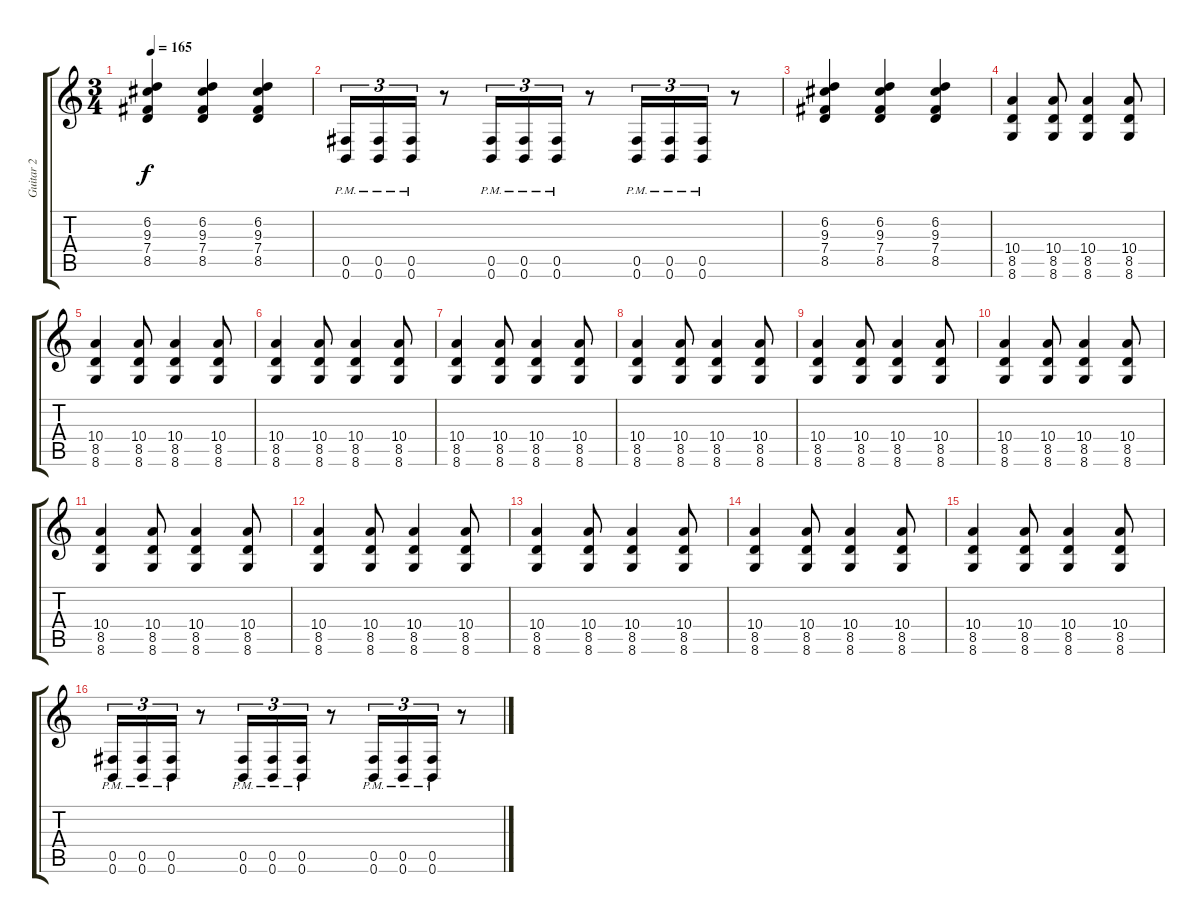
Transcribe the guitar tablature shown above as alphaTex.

\track ("Guitar 2" "Guitar 2") {instrument distortionguitar}
\staff {score tabs}
\tuning (Db4 Ab3 E3 B2 Gb2 B1) {hide}
\ts (3 4)
\tempo 165
\clef g2
\ks c
(6.2 9.3 7.4 8.5).4{dy f} (6.2 9.3 7.4 8.5).4 (6.2 9.3 7.4 8.5).4 |
(0.5{pm} 0.6{pm}).16{tu (3 2)} (0.5{pm} 0.6{pm}).16{tu (3 2)} (0.5{pm} 0.6{pm}).16{tu (3 2)} r.8 (0.5{pm} 0.6{pm}).16{tu (3 2)} (0.5{pm} 0.6{pm}).16{tu (3 2)} (0.5{pm} 0.6{pm}).16{tu (3 2)} r.8 (0.5{pm} 0.6{pm}).16{tu (3 2)} (0.5{pm} 0.6{pm}).16{tu (3 2)} (0.5{pm} 0.6{pm}).16{tu (3 2)} r.8 |
(6.2 9.3 7.4 8.5).4 (6.2 9.3 7.4 8.5).4 (6.2 9.3 7.4 8.5).4 |
(10.4 8.5 8.6).4 (10.4 8.5 8.6).8 (10.4 8.5 8.6).4 (10.4 8.5 8.6).8 |
(10.4 8.5 8.6).4 (10.4 8.5 8.6).8 (10.4 8.5 8.6).4 (10.4 8.5 8.6).8 |
(10.4 8.5 8.6).4 (10.4 8.5 8.6).8 (10.4 8.5 8.6).4 (10.4 8.5 8.6).8 |
(10.4 8.5 8.6).4 (10.4 8.5 8.6).8 (10.4 8.5 8.6).4 (10.4 8.5 8.6).8 |
(10.4 8.5 8.6).4 (10.4 8.5 8.6).8 (10.4 8.5 8.6).4 (10.4 8.5 8.6).8 |
(10.4 8.5 8.6).4 (10.4 8.5 8.6).8 (10.4 8.5 8.6).4 (10.4 8.5 8.6).8 |
(10.4 8.5 8.6).4 (10.4 8.5 8.6).8 (10.4 8.5 8.6).4 (10.4 8.5 8.6).8 |
(10.4 8.5 8.6).4 (10.4 8.5 8.6).8 (10.4 8.5 8.6).4 (10.4 8.5 8.6).8 |
(10.4 8.5 8.6).4 (10.4 8.5 8.6).8 (10.4 8.5 8.6).4 (10.4 8.5 8.6).8 |
(10.4 8.5 8.6).4 (10.4 8.5 8.6).8 (10.4 8.5 8.6).4 (10.4 8.5 8.6).8 |
(10.4 8.5 8.6).4 (10.4 8.5 8.6).8 (10.4 8.5 8.6).4 (10.4 8.5 8.6).8 |
(10.4 8.5 8.6).4 (10.4 8.5 8.6).8 (10.4 8.5 8.6).4 (10.4 8.5 8.6).8 |
(0.5{pm} 0.6{pm}).16{tu (3 2)} (0.5{pm} 0.6{pm}).16{tu (3 2)} (0.5{pm} 0.6{pm}).16{tu (3 2)} r.8 (0.5{pm} 0.6{pm}).16{tu (3 2)} (0.5{pm} 0.6{pm}).16{tu (3 2)} (0.5{pm} 0.6{pm}).16{tu (3 2)} r.8 (0.5{pm} 0.6{pm}).16{tu (3 2)} (0.5{pm} 0.6{pm}).16{tu (3 2)} (0.5{pm} 0.6{pm}).16{tu (3 2)} r.8
